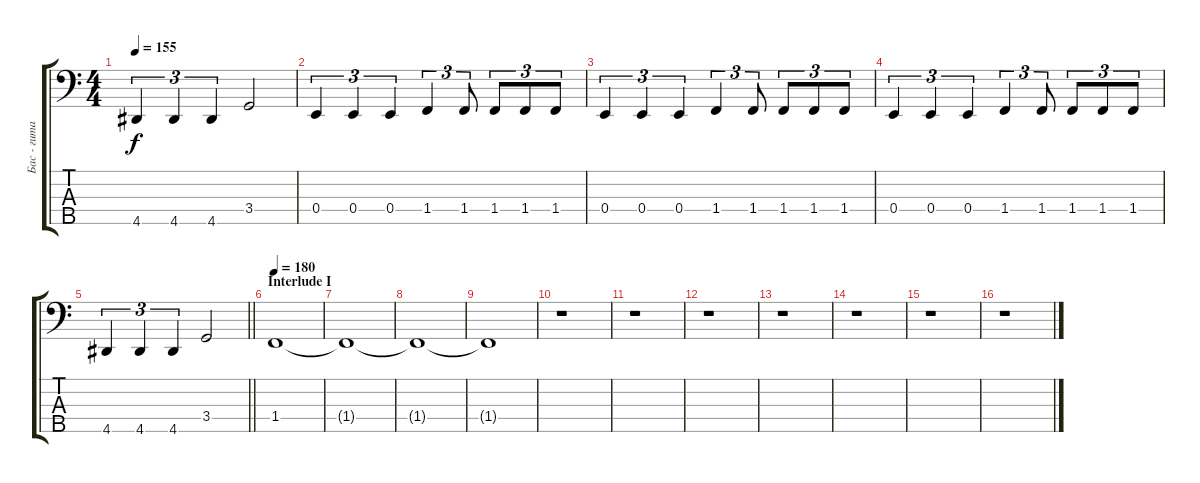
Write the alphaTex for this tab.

\track ("Бас - гитара" "Бас - гита") {instrument electricbassfinger}
\staff {score tabs}
\tuning (G2 D2 A1 E1 B0) {hide}
\ts (4 4)
\tempo 155
\clef f4
\ks c
4.5.4{tu (3 2) dy f} 4.5.4{tu (3 2)} 4.5.4{tu (3 2)} 3.4.2 |
0.4.4{tu (3 2)} 0.4.4{tu (3 2)} 0.4.4{tu (3 2)} 1.4.4{tu (3 2)} 1.4.8{tu (3 2)} 1.4.8{tu (3 2)} 1.4.8{tu (3 2)} 1.4.8{tu (3 2)} |
0.4.4{tu (3 2)} 0.4.4{tu (3 2)} 0.4.4{tu (3 2)} 1.4.4{tu (3 2)} 1.4.8{tu (3 2)} 1.4.8{tu (3 2)} 1.4.8{tu (3 2)} 1.4.8{tu (3 2)} |
0.4.4{tu (3 2)} 0.4.4{tu (3 2)} 0.4.4{tu (3 2)} 1.4.4{tu (3 2)} 1.4.8{tu (3 2)} 1.4.8{tu (3 2)} 1.4.8{tu (3 2)} 1.4.8{tu (3 2)} |
\barLineRight lightlight
4.5.4{tu (3 2)} 4.5.4{tu (3 2)} 4.5.4{tu (3 2)} 3.4.2 |
\section ("" "Interlude I")
\tempo 180
1.4.1 |
1.4{t}.1 |
1.4{t}.1 |
1.4{t}.1 |
r.1 |
r.1 |
r.1 |
r.1 |
r.1 |
r.1 |
r.1
